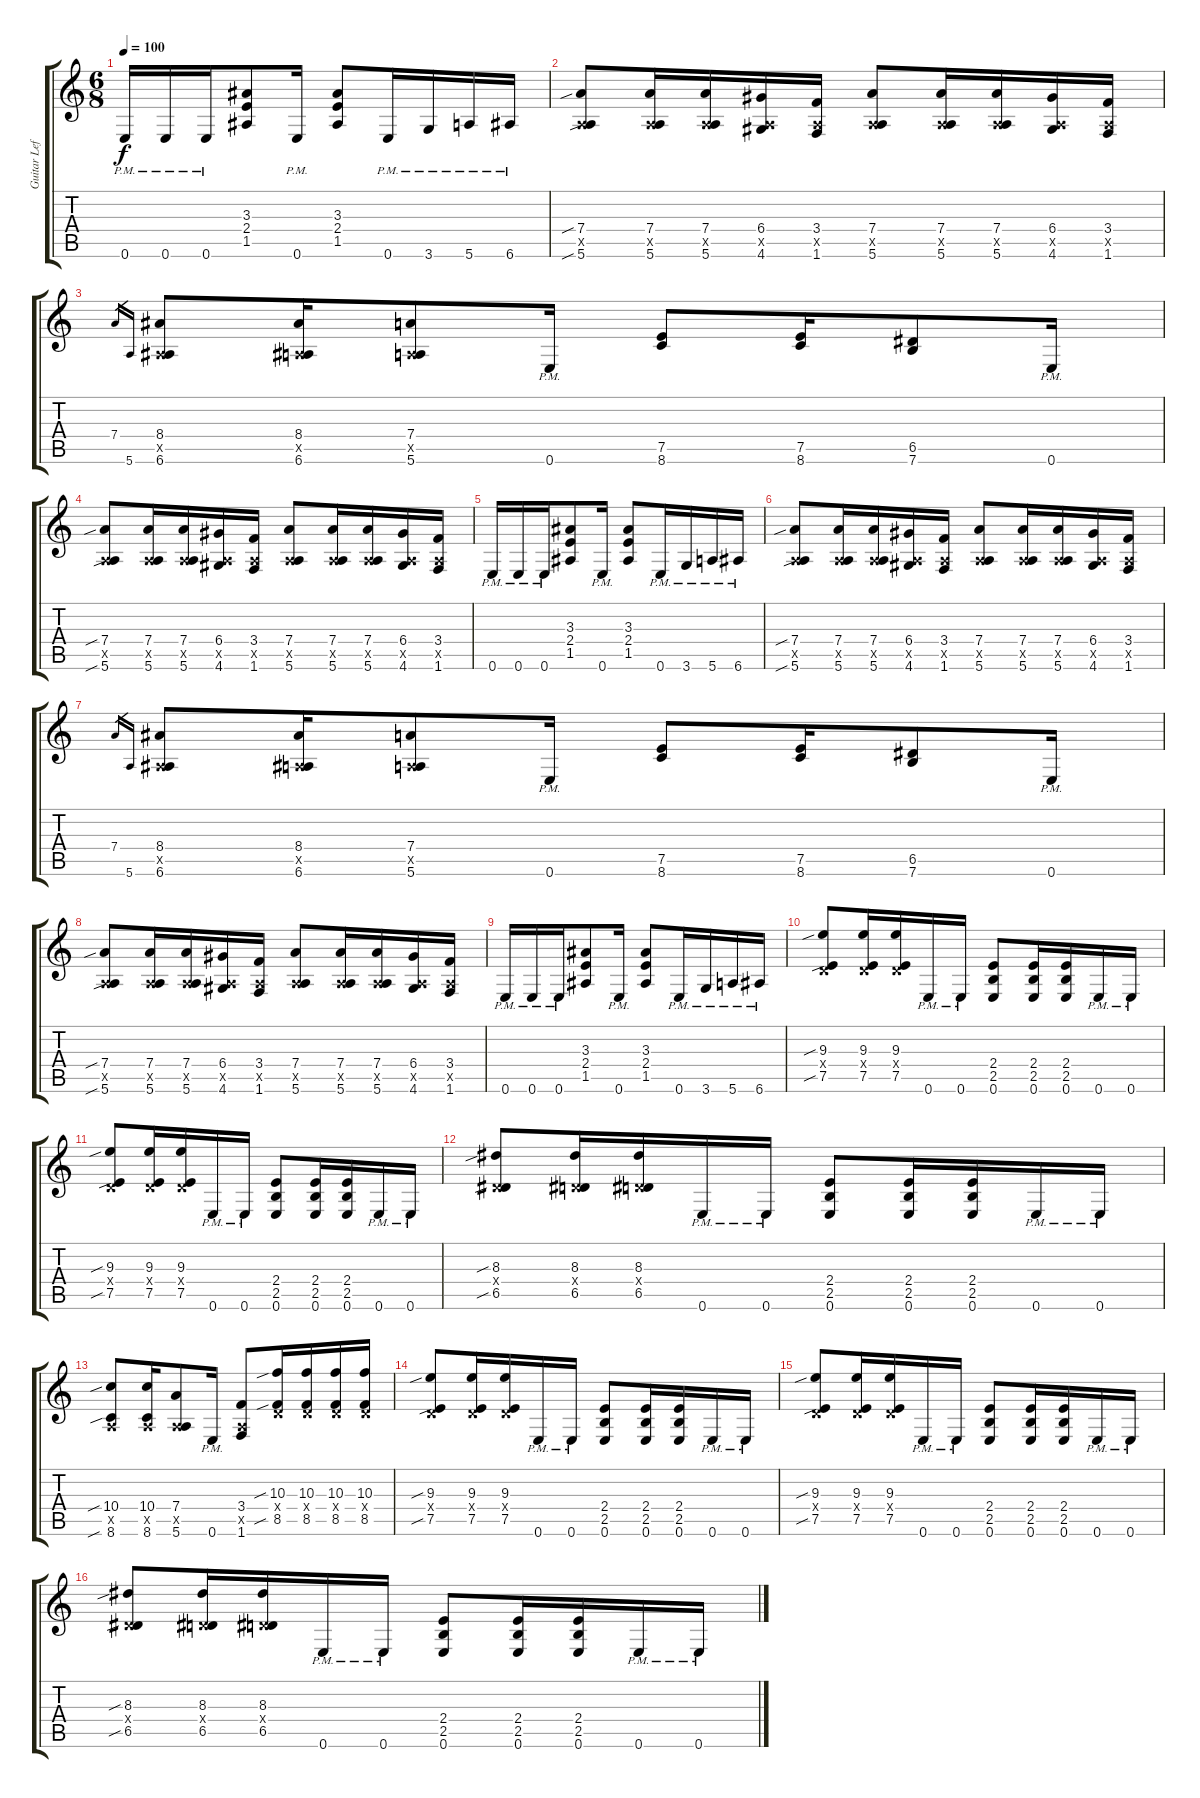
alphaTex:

\track ("Guitar Left" "Guitar Lef") {instrument distortionguitar}
\staff {score tabs}
\tuning (E4 B3 G3 D3 A2 E2) {hide}
\ts (6 8)
\tempo 100
\clef g2
\ks c
0.6{pm}.16{dy f} 0.6{pm}.16 0.6{pm}.16 (3.3 2.4 1.5).8 0.6{pm}.16 (3.3 2.4 1.5).8 0.6{pm}.16 3.6{pm}.16 5.6{pm}.16 6.6{pm}.16 |
(7.4{sib} 0.5{x} 5.6{sib}).8 (7.4 0.5{x} 5.6).16 (7.4 0.5{x} 5.6).16 (6.4 0.5{x} 4.6).16 (3.4 0.5{x} 1.6).16 (7.4 0.5{x} 5.6).8 (7.4 0.5{x} 5.6).16 (7.4 0.5{x} 5.6).16 (6.4 0.5{x} 4.6).16 (3.4 0.5{x} 1.6).16 |
7.4.16{gr} 5.6.16{gr} (8.4 0.5{x} 6.6).8 (8.4 0.5{x} 6.6).16 (7.4 0.5{x} 5.6).8 0.6{pm}.16 (7.5 8.6).8 (7.5 8.6).16 (6.5 7.6).8 0.6{pm}.16 |
(7.4{sib} 0.5{x} 5.6{sib}).8 (7.4 0.5{x} 5.6).16 (7.4 0.5{x} 5.6).16 (6.4 0.5{x} 4.6).16 (3.4 0.5{x} 1.6).16 (7.4 0.5{x} 5.6).8 (7.4 0.5{x} 5.6).16 (7.4 0.5{x} 5.6).16 (6.4 0.5{x} 4.6).16 (3.4 0.5{x} 1.6).16 |
0.6{pm}.16 0.6{pm}.16 0.6{pm}.16 (3.3 2.4 1.5).8 0.6{pm}.16 (3.3 2.4 1.5).8 0.6{pm}.16 3.6{pm}.16 5.6{pm}.16 6.6{pm}.16 |
(7.4{sib} 0.5{x} 5.6{sib}).8 (7.4 0.5{x} 5.6).16 (7.4 0.5{x} 5.6).16 (6.4 0.5{x} 4.6).16 (3.4 0.5{x} 1.6).16 (7.4 0.5{x} 5.6).8 (7.4 0.5{x} 5.6).16 (7.4 0.5{x} 5.6).16 (6.4 0.5{x} 4.6).16 (3.4 0.5{x} 1.6).16 |
7.4.16{gr} 5.6.16{gr} (8.4 0.5{x} 6.6).8 (8.4 0.5{x} 6.6).16 (7.4 0.5{x} 5.6).8 0.6{pm}.16 (7.5 8.6).8 (7.5 8.6).16 (6.5 7.6).8 0.6{pm}.16 |
(7.4{sib} 0.5{x} 5.6{sib}).8 (7.4 0.5{x} 5.6).16 (7.4 0.5{x} 5.6).16 (6.4 0.5{x} 4.6).16 (3.4 0.5{x} 1.6).16 (7.4 0.5{x} 5.6).8 (7.4 0.5{x} 5.6).16 (7.4 0.5{x} 5.6).16 (6.4 0.5{x} 4.6).16 (3.4 0.5{x} 1.6).16 |
0.6{pm}.16 0.6{pm}.16 0.6{pm}.16 (3.3 2.4 1.5).8 0.6{pm}.16 (3.3 2.4 1.5).8 0.6{pm}.16 3.6{pm}.16 5.6{pm}.16 6.6{pm}.16 |
(9.3{sib} 0.4{x} 7.5{sib}).8 (9.3 0.4{x} 7.5).16 (9.3 0.4{x} 7.5).16 0.6{pm}.16 0.6{pm}.16 (2.4 2.5 0.6).8 (2.4 2.5 0.6).16 (2.4 2.5 0.6).16 0.6{pm}.16 0.6{pm}.16 |
(9.3{sib} 0.4{x} 7.5{sib}).8 (9.3 0.4{x} 7.5).16 (9.3 0.4{x} 7.5).16 0.6{pm}.16 0.6{pm}.16 (2.4 2.5 0.6).8 (2.4 2.5 0.6).16 (2.4 2.5 0.6).16 0.6{pm}.16 0.6{pm}.16 |
(8.3{sib} 0.4{x} 6.5{sib}).8 (8.3 0.4{x} 6.5).16 (8.3 0.4{x} 6.5).16 0.6{pm}.16 0.6{pm}.16 (2.4 2.5 0.6).8 (2.4 2.5 0.6).16 (2.4 2.5 0.6).16 0.6{pm}.16 0.6{pm}.16 |
(10.4{sib} 0.5{x} 8.6{sib}).8 (10.4 0.5{x} 8.6).16 (7.4 0.5{x} 5.6).8 0.6{pm}.16 (3.4 0.5{x} 1.6).8 (10.3{sib} 0.4{x} 8.5{sib}).16 (10.3 0.4{x} 8.5).16 (10.3 0.4{x} 8.5).16 (10.3 0.4{x} 8.5).16 |
(9.3{sib} 0.4{x} 7.5{sib}).8 (9.3 0.4{x} 7.5).16 (9.3 0.4{x} 7.5).16 0.6{pm}.16 0.6{pm}.16 (2.4 2.5 0.6).8 (2.4 2.5 0.6).16 (2.4 2.5 0.6).16 0.6{pm}.16 0.6{pm}.16 |
(9.3{sib} 0.4{x} 7.5{sib}).8 (9.3 0.4{x} 7.5).16 (9.3 0.4{x} 7.5).16 0.6{pm}.16 0.6{pm}.16 (2.4 2.5 0.6).8 (2.4 2.5 0.6).16 (2.4 2.5 0.6).16 0.6{pm}.16 0.6{pm}.16 |
(8.3{sib} 0.4{x} 6.5{sib}).8 (8.3 0.4{x} 6.5).16 (8.3 0.4{x} 6.5).16 0.6{pm}.16 0.6{pm}.16 (2.4 2.5 0.6).8 (2.4 2.5 0.6).16 (2.4 2.5 0.6).16 0.6{pm}.16 0.6{pm}.16
